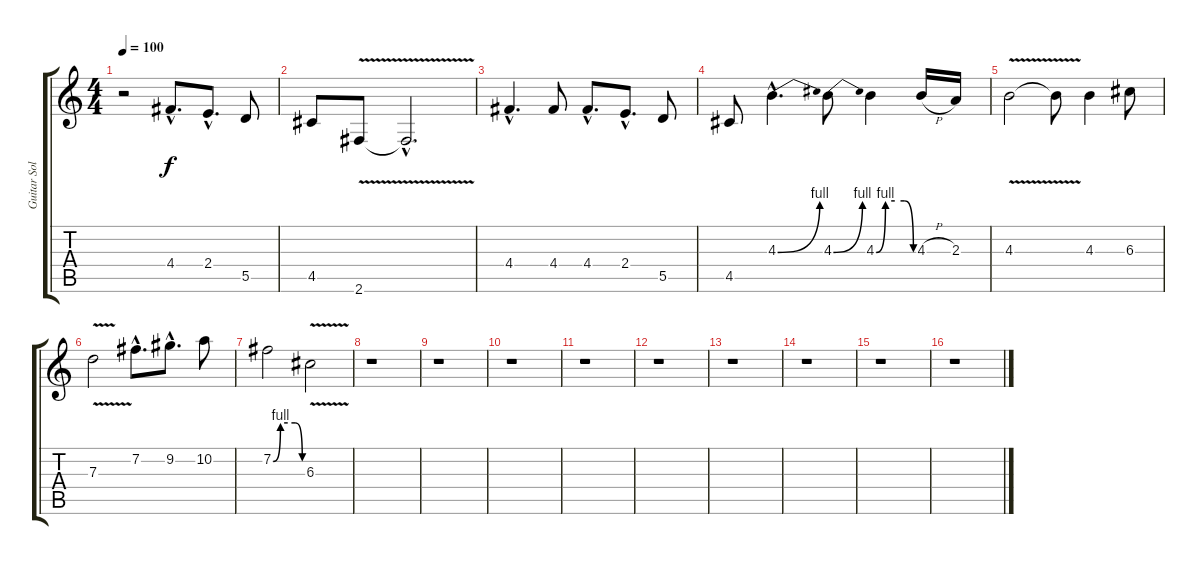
\track ("Guitar Solo" "Guitar Sol") {instrument distortionguitar}
\staff {score tabs}
\tuning (E4 B3 G3 D3 A2 E2) {hide}
\ts (4 4)
\tempo 100
\clef g2
\ks c
r.2{dy f} 4.4{hac}.8{d} 2.4{hac}.8{d} 5.5.8 |
4.5.8 2.6{v}.8 2.6{hac t}.2{d} |
4.4{hac}.4{d} 4.4.8 4.4{hac}.8{d} 2.4{hac}.8{d} 5.5.8 |
4.5.8 4.3{be (bend 0 0 60 4) hac}.4{d} 4.3{be (bend 0 0 60 4)}.8 4.3{be (custom 0 0 15 4 30 4 45 4 60 0)}.4 4.3{h}.16 2.3.16 |
4.3{v}.2 4.3{t}.8 4.3.4 6.3.8 |
7.3{v}.2 7.2{hac}.8{d} 9.2{hac}.8{d} 10.2.8 |
7.2{be (custom 0 0 15 4 30 4 45 4 60 0)}.2 6.3{v}.2 |
r.1 |
r.1 |
r.1 |
r.1 |
r.1 |
r.1 |
r.1 |
r.1 |
r.1
